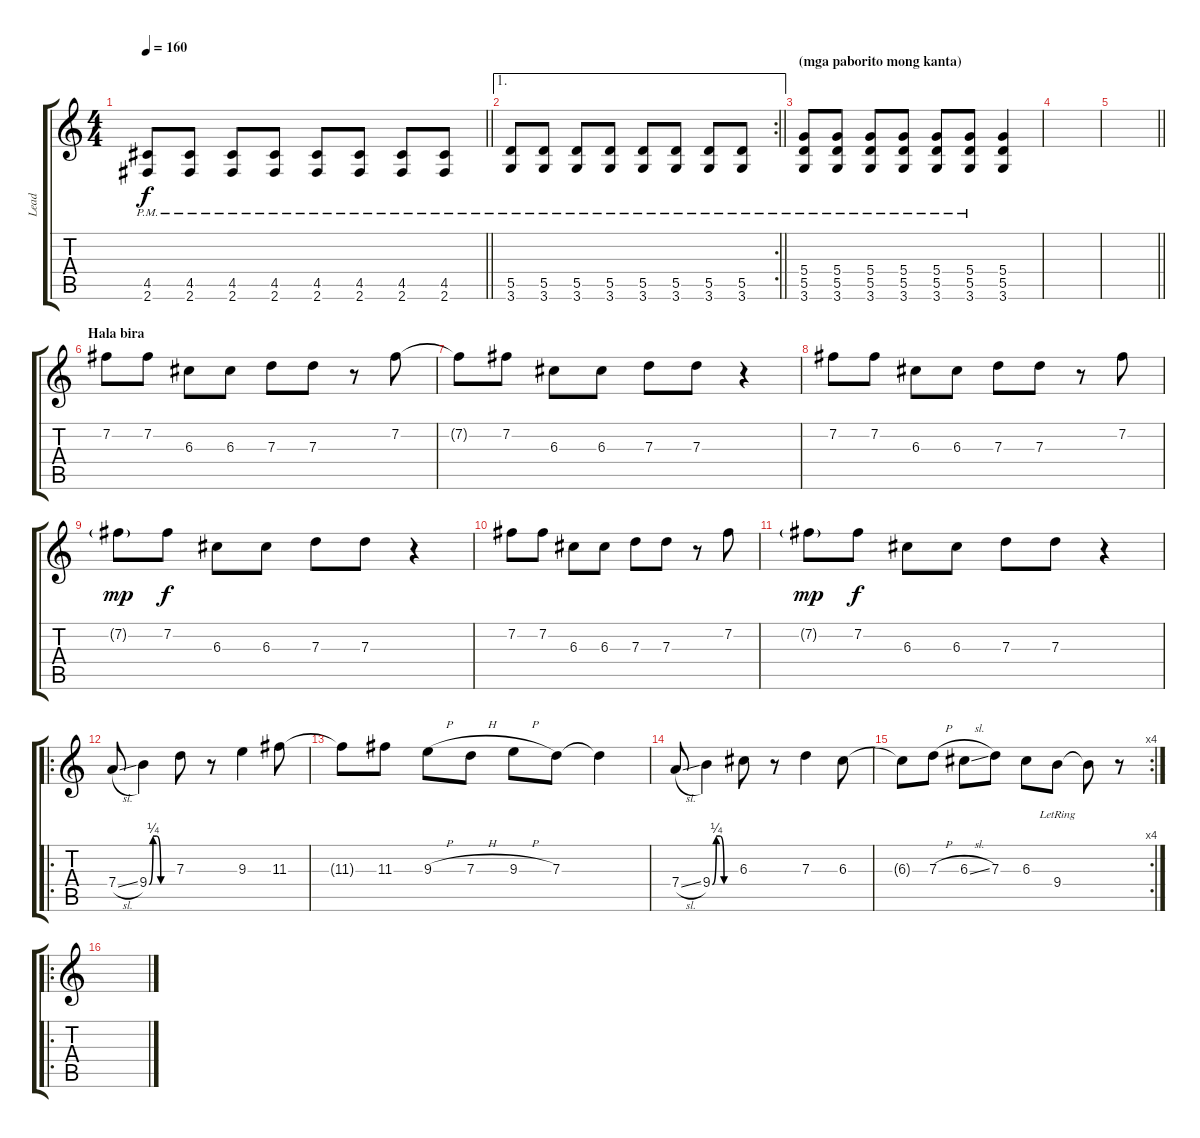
\track ("Lead" "Lead") {instrument distortionguitar}
\staff {score tabs}
\tuning (E4 B3 G3 D3 A2 E2) {hide}
\ts (4 4)
\tempo 160
\clef g2
\barLineRight lightlight
\ks c
(4.5{pm} 2.6{pm}).8{dy f} (4.5{pm} 2.6{pm}).8 (4.5{pm} 2.6{pm}).8 (4.5{pm} 2.6{pm}).8 (4.5{pm} 2.6{pm}).8 (4.5{pm} 2.6{pm}).8 (4.5{pm} 2.6{pm}).8 (4.5{pm} 2.6{pm}).8 |
\ae 1
\rc 2
\section ("" "")
\barLineRight lightlight
(5.5{pm} 3.6{pm}).8 (5.5{pm} 3.6{pm}).8 (5.5{pm} 3.6{pm}).8 (5.5{pm} 3.6{pm}).8 (5.5{pm} 3.6{pm}).8 (5.5{pm} 3.6{pm}).8 (5.5{pm} 3.6{pm}).8 (5.5{pm} 3.6{pm}).8 |
\section ("" "(mga paborito mong kanta)")
(5.4{pm} 5.5{pm} 3.6{pm}).8 (5.4{pm} 5.5{pm} 3.6{pm}).8 (5.4{pm} 5.5{pm} 3.6{pm}).8 (5.4{pm} 5.5{pm} 3.6{pm}).8 (5.4{pm} 5.5{pm} 3.6{pm}).8 (5.4{pm} 5.5{pm} 3.6{pm}).8 (5.4 5.5 3.6).4 |
|
\barLineRight lightlight
|
\section ("" "Hala bira")
7.2.8 7.2.8 6.3.8 6.3.8 7.3.8 7.3.8 r.8 7.2.8 |
7.2{t}.8 7.2.8 6.3.8 6.3.8 7.3.8 7.3.8 r.4 |
7.2.8 7.2.8 6.3.8 6.3.8 7.3.8 7.3.8 r.8 7.2.8 |
7.2{g}.8{dy mp} 7.2.8{dy f} 6.3.8 6.3.8 7.3.8 7.3.8 r.4 |
7.2.8 7.2.8 6.3.8 6.3.8 7.3.8 7.3.8 r.8 7.2.8 |
7.2{g}.8{dy mp} 7.2.8{dy f} 6.3.8 6.3.8 7.3.8 7.3.8 r.4 |
\ro
7.4{sl}.8 9.4{be (custom 0 0 10 1 20 1 30 0 60 0)}.4 7.3.8 r.8 9.3.4 11.3.8 |
11.3{t}.8 11.3.8 9.3{h}.8 7.3{h}.8 9.3{h}.8 7.3.8 7.3{t}.4 |
7.4{sl}.8 9.4{be (custom 0 0 10 1 20 1 30 0 60 0)}.4 6.3.8 r.8 7.3.4 6.3.8 |
\rc 4
6.3{t}.8 7.3{h}.8 6.3{sl}.8 7.3.8 6.3.8 9.4{lr}.8 9.4{t}.8 r.8 |
\ro
